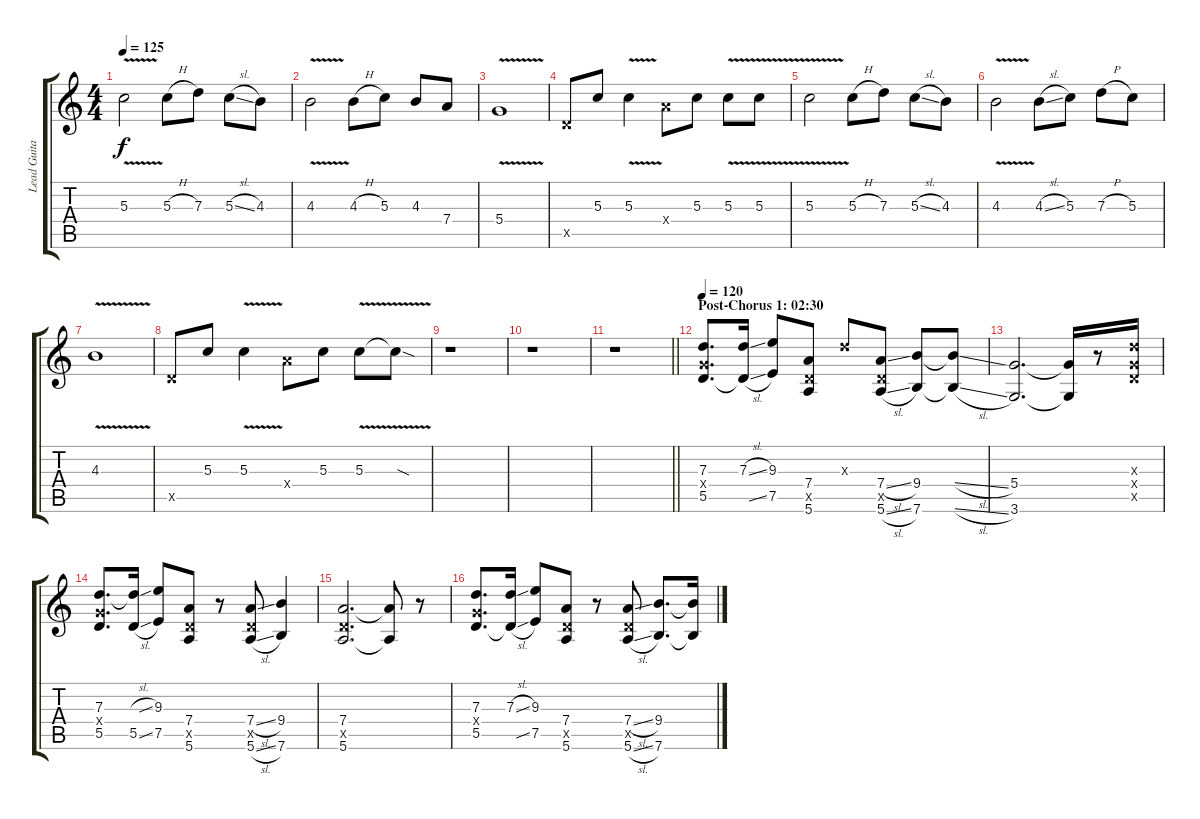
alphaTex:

\track ("Lead Guitar (Distortion)" "Lead Guita") {instrument overdrivenguitar}
\staff {score tabs}
\tuning (E4 B3 G3 D3 A2 E2) {hide}
\ts (4 4)
\tempo 125
\clef g2
\ks c
5.3{v}.2{dy f} 5.3{h}.8 7.3.8 5.3{sl}.8 4.3.8 |
4.3{v}.2 4.3{h}.8 5.3.8 4.3.8 7.4.8 |
5.4{v}.1 |
5.5{x}.8 5.3.8 5.3{v}.4 7.4{x}.8 5.3.8 5.3{v}.8 5.3{v}.8 |
5.3{v}.2 5.3{h}.8 7.3.8 5.3{sl}.8 4.3.8 |
4.3{v}.2 4.3{sl}.8 5.3.8 7.3{h}.8 5.3.8 |
4.3{v}.1 |
5.5{x}.8 5.3.8 5.3{v}.4 7.4{x}.8 5.3.8 5.3{v}.8 5.3{sod t}.8 |
r.1 |
r.1 |
\barLineRight lightlight
r.1 |
\section ("" "Post-Chorus 1: 02:30")
\tempo 120
(7.3 5.4{x} 5.5).8{d} (7.3{sl} 5.5{sl t}).16 (9.3 7.5).8 (7.4 5.5{x} 5.6).8 7.3{x}.8 (7.4{sl} 5.5{x} 5.6{sl}).8 (9.4 7.6).8 (9.4{sl t} 7.6{sl t}).8 |
(5.4 3.6).2{d} (5.4{t} 3.6{t}).16 r.8 (7.3{x} 5.4{x} 5.5{x}).16 |
(7.3 5.4{x} 5.5).8{d} (7.3{sl t} 5.5{sl}).16 (9.3 7.5).8 (7.4 5.5{x} 5.6).8 r.8 (7.4{sl} 5.5{x} 5.6{sl}).8 (9.4 7.6).4 |
(7.4 5.5{x} 5.6).2{d} (7.4{t} 5.6{t}).8 r.8 |
(7.3 5.4{x} 5.5).8{d} (7.3{sl} 5.5{sl t}).16 (9.3 7.5).8 (7.4 5.5{x} 5.6).8 r.8 (7.4{sl} 5.5{x} 5.6{sl}).8 (9.4 7.6).8{d} (9.4{ss t} 7.6{ss t}).16
